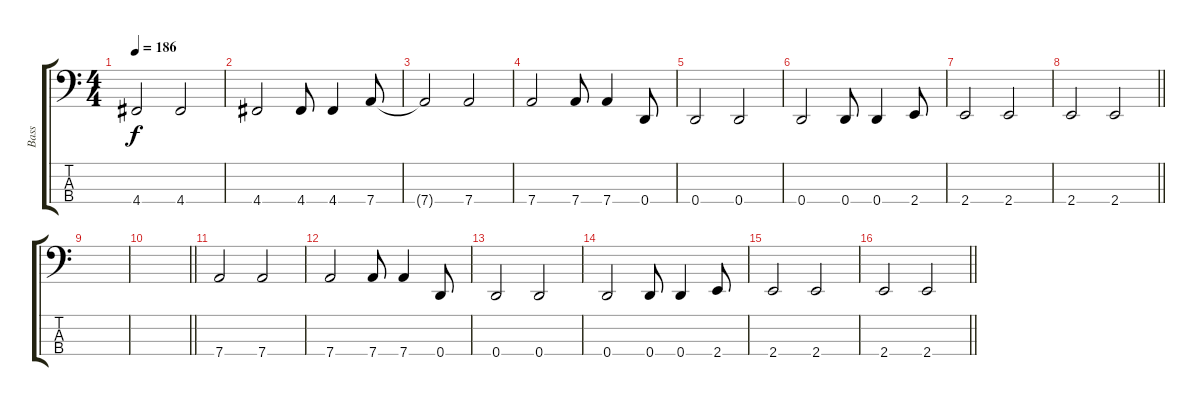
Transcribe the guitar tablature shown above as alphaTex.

\track ("Bass" "Bass") {instrument electricbassfinger}
\staff {score tabs}
\tuning (G2 D2 A1 D1) {hide}
\ts (4 4)
\tempo 186
\clef f4
\ks c
4.4.2{dy f} 4.4.2 |
4.4.2 4.4.8 4.4.4 7.4.8 |
7.4{t}.2 7.4.2 |
7.4.2 7.4.8 7.4.4 0.4.8 |
0.4.2 0.4.2 |
0.4.2 0.4.8 0.4.4 2.4.8 |
2.4.2 2.4.2 |
\barLineRight lightlight
2.4.2 2.4.2 |
|
\barLineRight lightlight
|
7.4.2 7.4.2 |
7.4.2 7.4.8 7.4.4 0.4.8 |
0.4.2 0.4.2 |
0.4.2 0.4.8 0.4.4 2.4.8 |
2.4.2 2.4.2 |
\barLineRight lightlight
2.4.2 2.4.2
